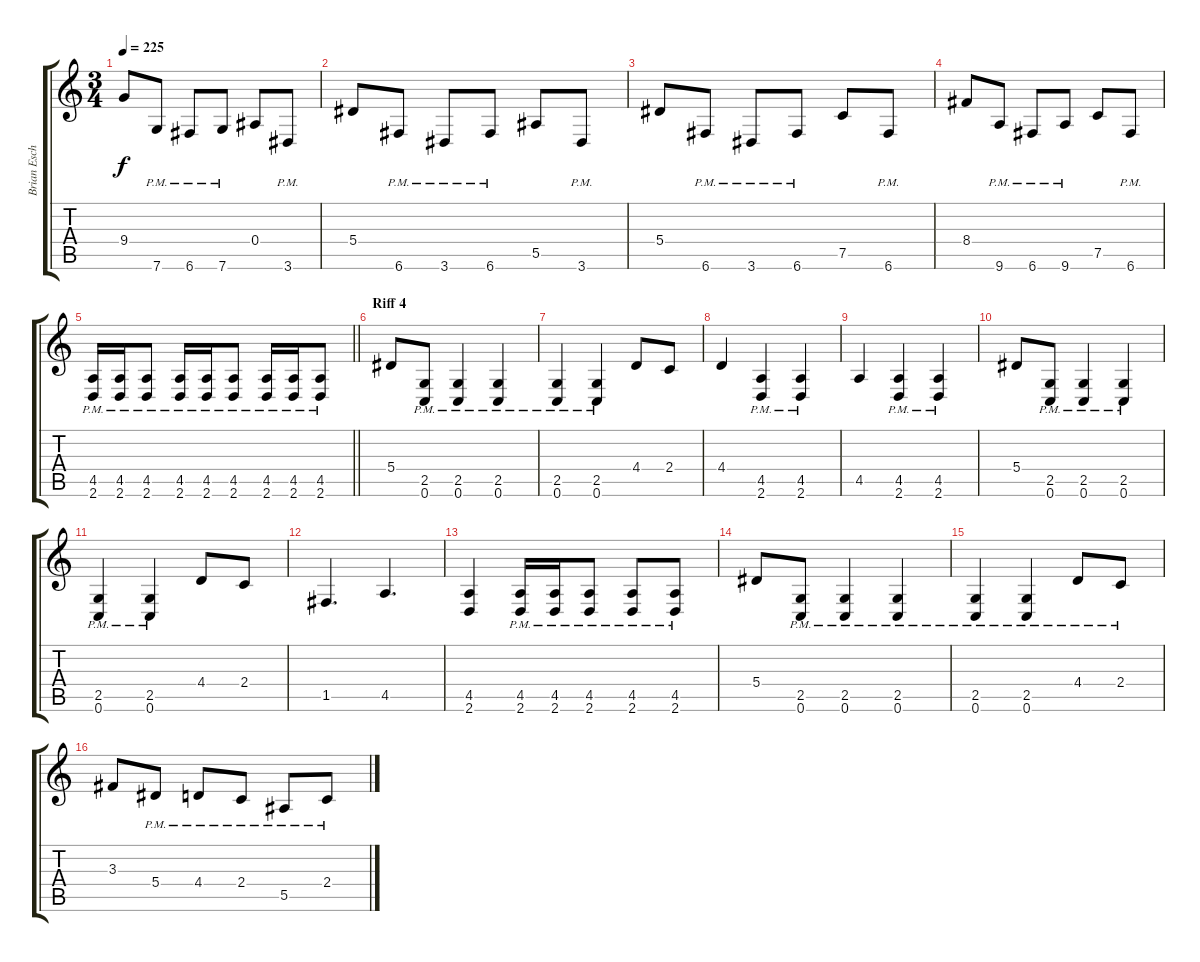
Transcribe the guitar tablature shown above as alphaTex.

\track ("Brian Eschbach" "Brian Esch") {instrument distortionguitar}
\staff {score tabs}
\tuning (C4 G3 Eb3 Bb2 F2 C2) {hide}
\ts (3 4)
\tempo 225
\clef g2
\ks c
9.4.8{dy f} 7.6{pm}.8 6.6{pm}.8 7.6{pm}.8 0.4.8 3.6{pm}.8 |
5.4.8 6.6{pm}.8 3.6{pm}.8 6.6{pm}.8 5.5.8 3.6{pm}.8 |
5.4.8 6.6{pm}.8 3.6{pm}.8 6.6{pm}.8 7.5.8 6.6{pm}.8 |
8.4.8 9.6{pm}.8 6.6{pm}.8 9.6{pm}.8 7.5.8 6.6{pm}.8 |
\barLineRight lightlight
(4.5{pm} 2.6{pm}).16 (4.5{pm} 2.6{pm}).16 (4.5{pm} 2.6{pm}).8 (4.5{pm} 2.6{pm}).16 (4.5{pm} 2.6{pm}).16 (4.5{pm} 2.6{pm}).8 (4.5{pm} 2.6{pm}).16 (4.5{pm} 2.6{pm}).16 (4.5{pm} 2.6{pm}).8 |
\section ("" "Riff 4")
5.4.8 (2.5{pm} 0.6{pm}).8 (2.5{pm} 0.6{pm}).4 (2.5{pm} 0.6{pm}).4 |
(2.5{pm} 0.6{pm}).4 (2.5{pm} 0.6{pm}).4 4.4.8 2.4.8 |
4.4.4 (4.5{pm} 2.6{pm}).4 (4.5{pm} 2.6{pm}).4 |
4.5.4 (4.5{pm} 2.6{pm}).4 (4.5{pm} 2.6{pm}).4 |
5.4.8 (2.5{pm} 0.6{pm}).8 (2.5{pm} 0.6{pm}).4 (2.5{pm} 0.6{pm}).4 |
(2.5{pm} 0.6{pm}).4 (2.5{pm} 0.6{pm}).4 4.4.8 2.4.8 |
1.5.4{d} 4.5.4{d} |
(4.5 2.6).4 (4.5{pm} 2.6{pm}).16 (4.5{pm} 2.6{pm}).16 (4.5{pm} 2.6{pm}).8 (4.5{pm} 2.6{pm}).8 (4.5{pm} 2.6{pm}).8 |
5.4.8 (2.5{pm} 0.6{pm}).8 (2.5{pm} 0.6{pm}).4 (2.5{pm} 0.6{pm}).4 |
(2.5{pm} 0.6{pm}).4 (2.5{pm} 0.6{pm}).4 4.4{pm}.8 2.4{pm}.8 |
3.3.8 5.4{pm}.8 4.4{pm}.8 2.4{pm}.8 5.5{pm}.8 2.4{pm}.8
